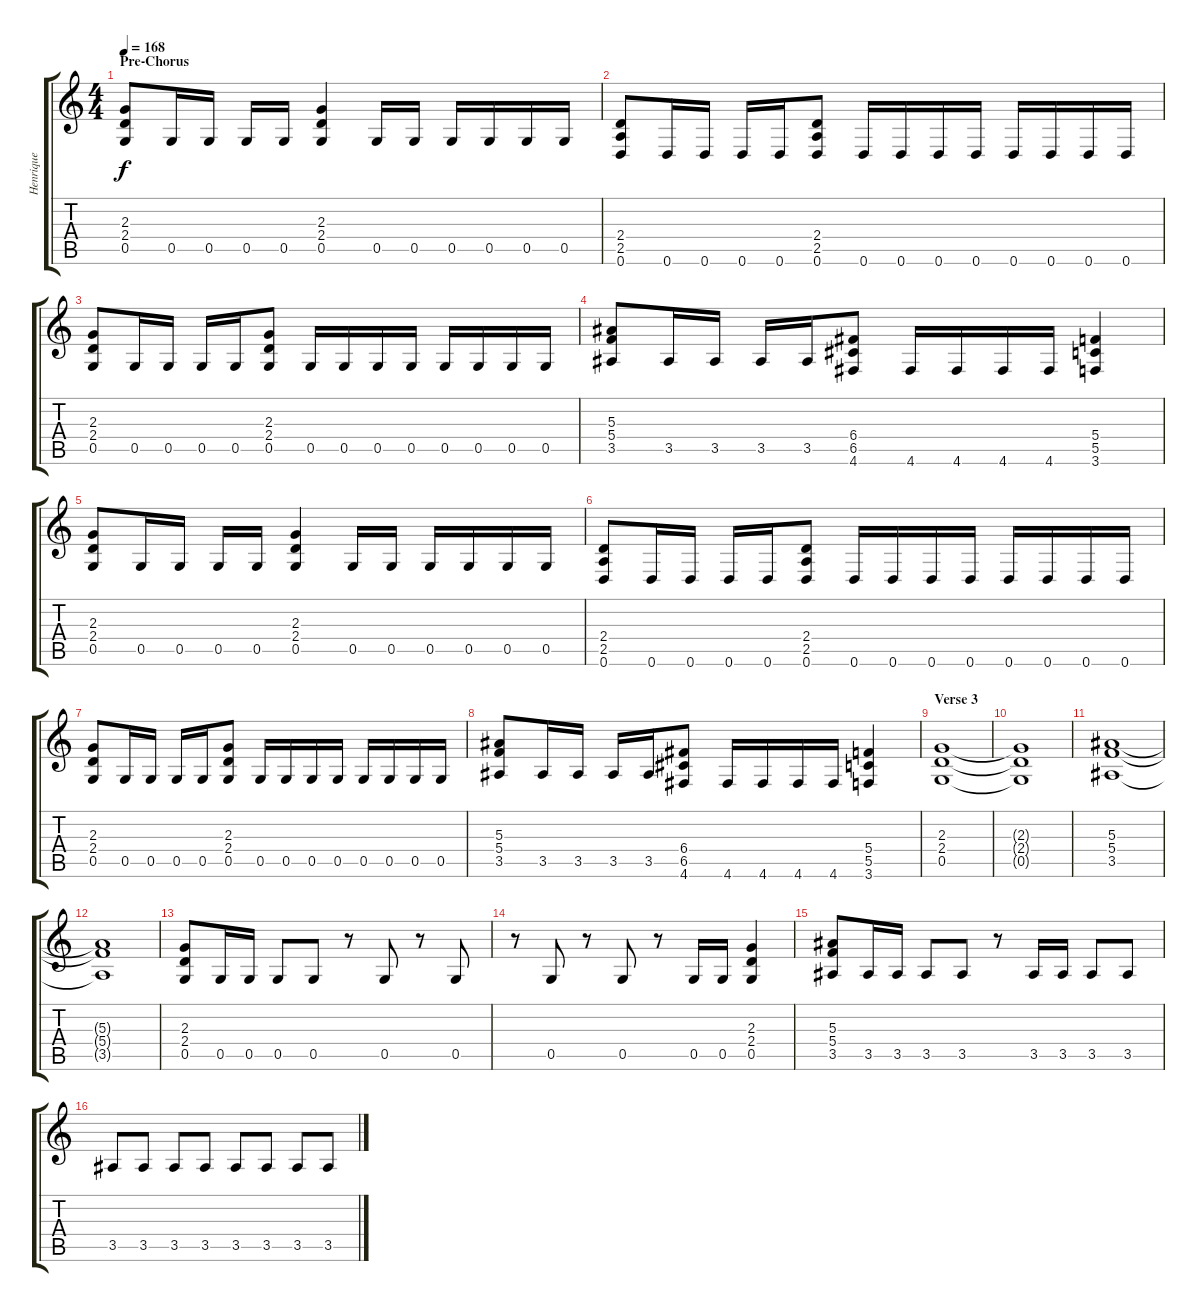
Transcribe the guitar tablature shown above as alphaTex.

\track ("Henrique" "Henrique") {instrument distortionguitar}
\staff {score tabs}
\tuning (D4 A3 F3 C3 G2 D2) {hide}
\ts (4 4)
\section ("" "Pre-Chorus")
\tempo 168
\clef g2
\ks c
(2.3 2.4 0.5).8{dy f} 0.5.16 0.5.16 0.5.16 0.5.16 (2.3 2.4 0.5).4 0.5.16 0.5.16 0.5.16 0.5.16 0.5.16 0.5.16 |
(2.4 2.5 0.6).8 0.6.16 0.6.16 0.6.16 0.6.16 (2.4 2.5 0.6).8 0.6.16 0.6.16 0.6.16 0.6.16 0.6.16 0.6.16 0.6.16 0.6.16 |
(2.3 2.4 0.5).8 0.5.16 0.5.16 0.5.16 0.5.16 (2.3 2.4 0.5).8 0.5.16 0.5.16 0.5.16 0.5.16 0.5.16 0.5.16 0.5.16 0.5.16 |
(5.3 5.4 3.5).8 3.5.16 3.5.16 3.5.16 3.5.16 (6.4 6.5 4.6).8 4.6.16 4.6.16 4.6.16 4.6.16 (5.4 5.5 3.6).4 |
(2.3 2.4 0.5).8 0.5.16 0.5.16 0.5.16 0.5.16 (2.3 2.4 0.5).4 0.5.16 0.5.16 0.5.16 0.5.16 0.5.16 0.5.16 |
(2.4 2.5 0.6).8 0.6.16 0.6.16 0.6.16 0.6.16 (2.4 2.5 0.6).8 0.6.16 0.6.16 0.6.16 0.6.16 0.6.16 0.6.16 0.6.16 0.6.16 |
(2.3 2.4 0.5).8 0.5.16 0.5.16 0.5.16 0.5.16 (2.3 2.4 0.5).8 0.5.16 0.5.16 0.5.16 0.5.16 0.5.16 0.5.16 0.5.16 0.5.16 |
(5.3 5.4 3.5).8 3.5.16 3.5.16 3.5.16 3.5.16 (6.4 6.5 4.6).8 4.6.16 4.6.16 4.6.16 4.6.16 (5.4 5.5 3.6).4 |
\section ("" "Verse 3")
(2.3 2.4 0.5).1 |
(2.3{t} 2.4{t} 0.5{t}).1 |
(5.3 5.4 3.5).1 |
(5.3{t} 5.4{t} 3.5{t}).1 |
(2.3 2.4 0.5).8 0.5.16 0.5.16 0.5.8 0.5.8 r.8 0.5.8 r.8 0.5.8 |
r.8 0.5.8 r.8 0.5.8 r.8 0.5.16 0.5.16 (2.3 2.4 0.5).4 |
(5.3 5.4 3.5).8 3.5.16 3.5.16 3.5.8 3.5.8 r.8 3.5.16 3.5.16 3.5.8 3.5.8 |
3.5.8 3.5.8 3.5.8 3.5.8 3.5.8 3.5.8 3.5.8 3.5.8
